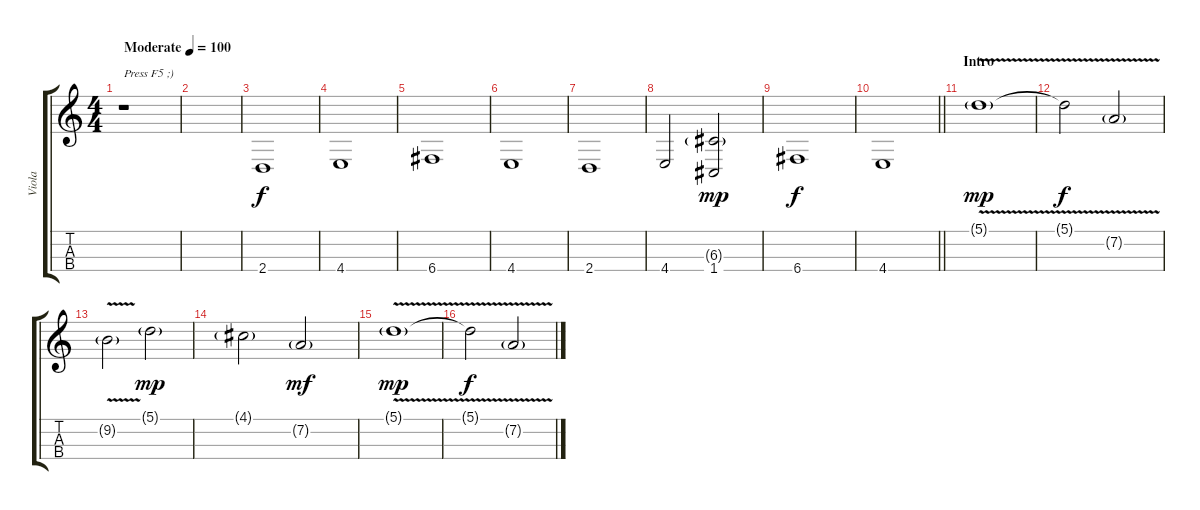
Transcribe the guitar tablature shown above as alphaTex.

\track ("Viola" "Viola") {instrument viola}
\staff {score tabs}
\tuning (A4 D4 G3 C3) {hide}
\ts (4 4)
\tempo (100 "Moderate")
\clef g2
\ks c
r.1{txt "Press F5 ;)" dy f instrument viola} |
|
2.4.1 |
4.4.1 |
6.4.1 |
4.4.1 |
2.4.1 |
4.4.2 (6.3{g} 1.4).2{dy mp} |
6.4.1{dy f} |
\barLineRight lightlight
4.4.1 |
\section ("" "Intro")
5.1{v g}.1{dy mp} |
5.1{t}.2{dy f} 7.2{v g}.2 |
9.2{v g}.2 5.1{g}.2{dy mp} |
4.1{g}.2 7.2{g}.2{dy mf} |
5.1{v g}.1{dy mp} |
5.1{t}.2{dy f} 7.2{v g}.2
